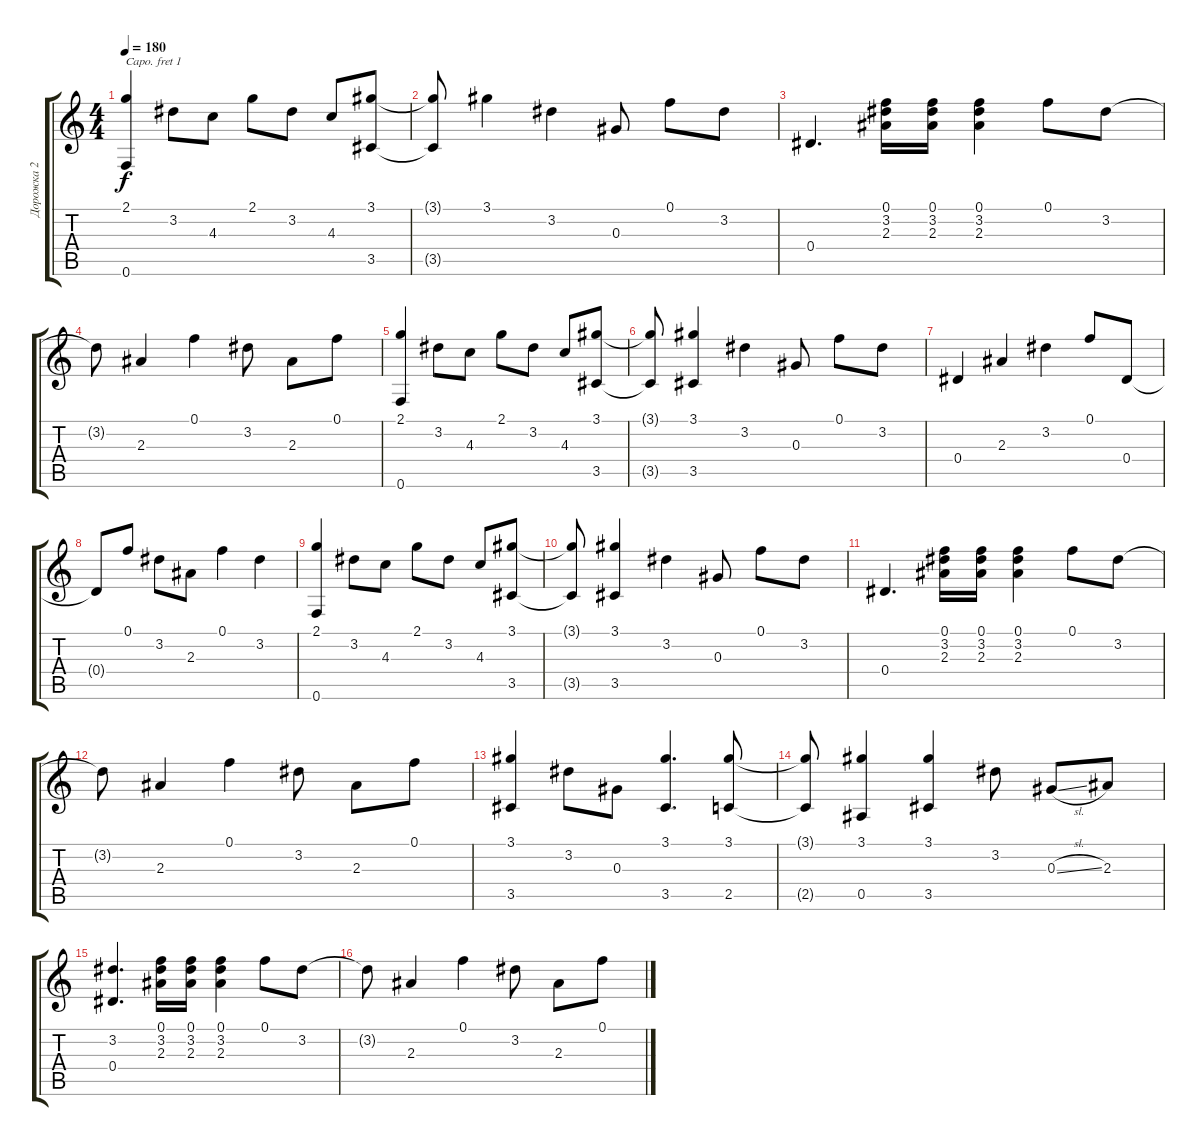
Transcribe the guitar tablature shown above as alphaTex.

\track ("Дорожка 2" "Дорожка 2") {instrument acousticguitarsteel}
\staff {score tabs}
\capo 1
\tuning (E4 B3 G3 D3 A2 E2) {hide}
\ts (4 4)
\tempo 180
\clef g2
\ks c
(2.1 0.6).4{dy f} 3.2.8 4.3.8 2.1.8 3.2.8 4.3.8 (3.1 3.5).8 |
(3.1{t} 3.5{t}).8 3.1.4 3.2.4 0.3.8 0.1.8 3.2.8 |
0.4.4{d} (0.1 3.2 2.3).16 (0.1 3.2 2.3).16 (0.1 3.2 2.3).4 0.1.8 3.2.8 |
3.2{t}.8 2.3.4 0.1.4 3.2.8 2.3.8 0.1.8 |
(2.1 0.6).4 3.2.8 4.3.8 2.1.8 3.2.8 4.3.8 (3.1 3.5).8 |
(3.1{t} 3.5{t}).8 (3.1 3.5).4 3.2.4 0.3.8 0.1.8 3.2.8 |
0.4.4 2.3.4 3.2.4 0.1.8 0.4.8 |
0.4{t}.8 0.1.8 3.2.8 2.3.8 0.1.4 3.2.4 |
(2.1 0.6).4 3.2.8 4.3.8 2.1.8 3.2.8 4.3.8 (3.1 3.5).8 |
(3.1{t} 3.5{t}).8 (3.1 3.5).4 3.2.4 0.3.8 0.1.8 3.2.8 |
0.4.4{d} (0.1 3.2 2.3).16 (0.1 3.2 2.3).16 (0.1 3.2 2.3).4 0.1.8 3.2.8 |
3.2{t}.8 2.3.4 0.1.4 3.2.8 2.3.8 0.1.8 |
(3.1 3.5).4 3.2.8 0.3.8 (3.1 3.5).4{d} (3.1 2.5).8 |
(3.1{t} 2.5{t}).8 (3.1 0.5).4 (3.1 3.5).4 3.2.8 0.3{sl}.8 2.3.8 |
(3.2 0.4).4{d} (0.1 3.2 2.3).16 (0.1 3.2 2.3).16 (0.1 3.2 2.3).4 0.1.8 3.2.8 |
3.2{t}.8 2.3.4 0.1.4 3.2.8 2.3.8 0.1.8
